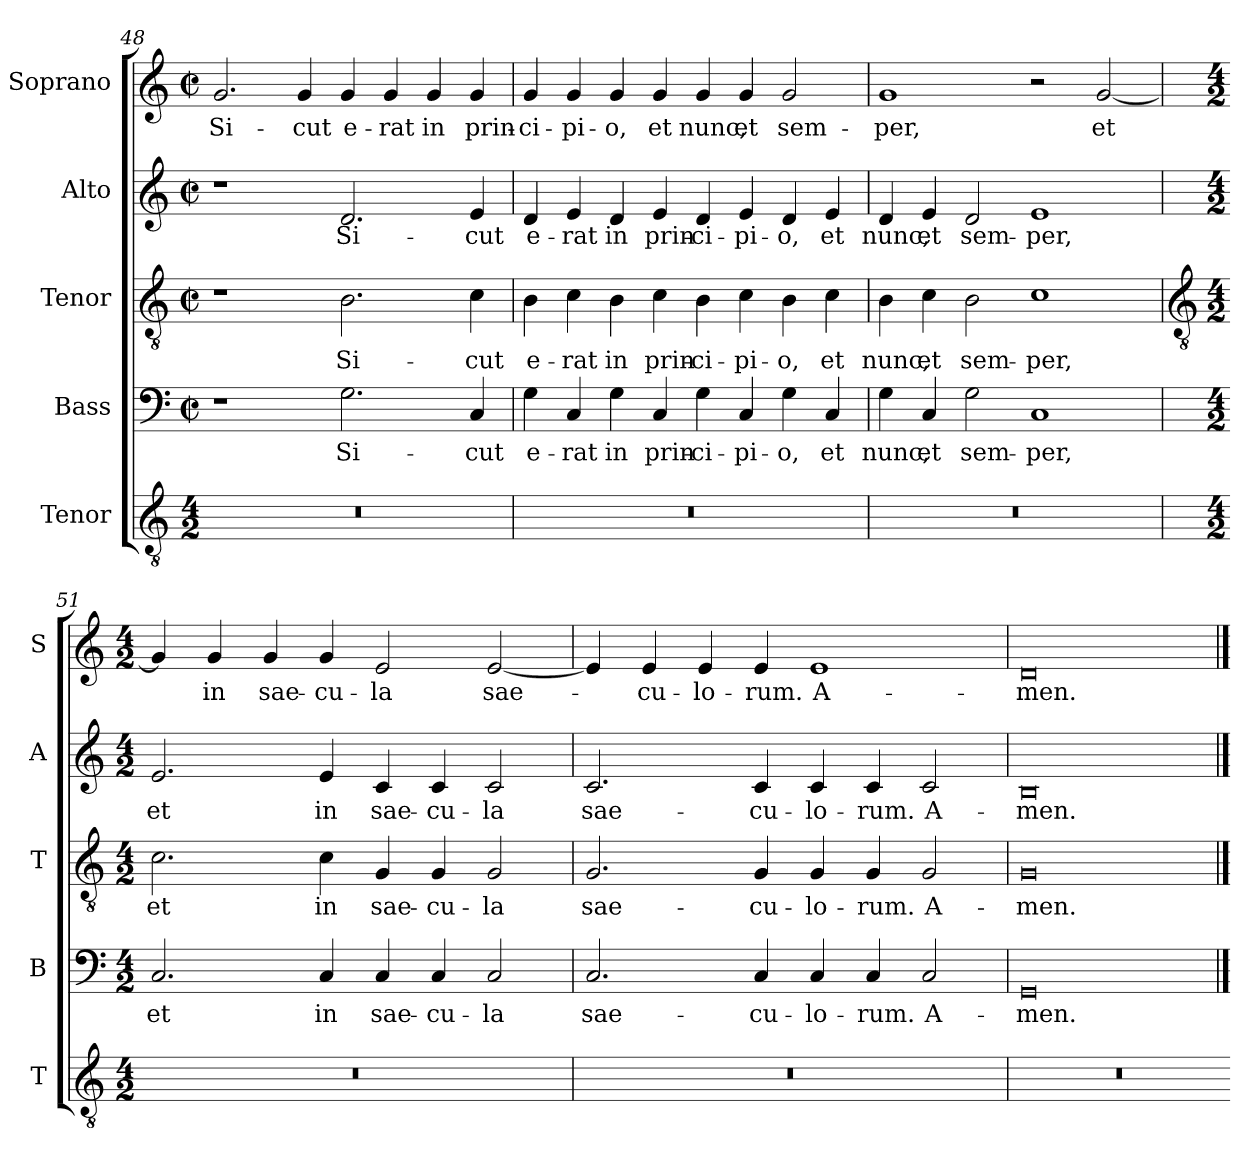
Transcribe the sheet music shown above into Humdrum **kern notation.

**kern	**kern	**text	**kern	**text	**kern	**text	**kern	**text
*part5	*part4	*part4	*part3	*part3	*part2	*part2	*part1	*part1
*staff5	*staff4	*staff4	*staff3	*staff3	*staff2	*staff2	*staff1	*staff1
*I"Tenor	*I"Bass	*	*I"Tenor	*	*I"Alto	*	*I"Soprano	*
*I'T	*I'B	*	*I'T	*	*I'A	*	*I'S	*
!!LO:LB:g=z
*clefGv2	*clefF4	*	*clefGv2	*	*clefG2	*	*clefG2	*
*k[]	*k[]	*	*k[]	*	*k[]	*	*k[]	*
*C:	*C:	*	*C:	*	*C:	*	*C:	*
*M4/2	*M4/2	*	*M4/2	*	*M4/2	*	*M4/2	*
*	*met(c|)	*	*met(c|)	*	*met(c|)	*	*met(c|)	*
=48	=48	=48	=48	=48	=48	=48	=48	=48
!	!	!	!	!	!	!	!	!LO:LY:b
0r	1r	.	1r	.	1r	.	2.g	Si-
!	!	!	!	!	!	!	!	!LO:LY:b
.	.	.	.	.	.	.	4g	-cut
!	!	!LO:LY:b	!	!LO:LY:b	!	!LO:LY:b	!	!LO:LY:b
.	2.G	Si-	2.B	Si-	2.d	Si-	4g	e-
!	!	!	!	!	!	!	!	!LO:LY:b
.	.	.	.	.	.	.	4g	-rat
!	!	!	!	!	!	!	!	!LO:LY:b
.	.	.	.	.	.	.	4g	in
!	!	!LO:LY:b	!	!LO:LY:b	!	!LO:LY:b	!	!LO:LY:b
.	4C	-cut	4c	-cut	4e	-cut	4g	prin-
=49	=49	=49	=49	=49	=49	=49	=49	=49
!	!	!LO:LY:b	!	!LO:LY:b	!	!LO:LY:b	!	!LO:LY:b
0r	4G	e-	4B	e-	4d	e-	4g	-ci-
!	!	!LO:LY:b	!	!LO:LY:b	!	!LO:LY:b	!	!LO:LY:b
.	4C	-rat	4c	-rat	4e	-rat	4g	-pi-
!	!	!LO:LY:b	!	!LO:LY:b	!	!LO:LY:b	!	!LO:LY:b
.	4G	in	4B	in	4d	in	4g	-o,
!	!	!LO:LY:b	!	!LO:LY:b	!	!LO:LY:b	!	!LO:LY:b
.	4C	prin-	4c	prin-	4e	prin-	4g	et
!	!	!LO:LY:b	!	!LO:LY:b	!	!LO:LY:b	!	!LO:LY:b
.	4G	-ci-	4B	-ci-	4d	-ci-	4g	nunc,
!	!	!LO:LY:b	!	!LO:LY:b	!	!LO:LY:b	!	!LO:LY:b
.	4C	-pi-	4c	-pi-	4e	-pi-	4g	et
!	!	!LO:LY:b	!	!LO:LY:b	!	!LO:LY:b	!	!LO:LY:b
.	4G	-o,	4B	-o,	4d	-o,	2g	sem-
!	!	!LO:LY:b	!	!LO:LY:b	!	!LO:LY:b	!	!
.	4C	et	4c	et	4e	et	.	.
=50	=50	=50	=50	=50	=50	=50	=50	=50
!	!	!LO:LY:b	!	!LO:LY:b	!	!LO:LY:b	!	!LO:LY:b
0r	4G	nunc,	4B	nunc,	4d	nunc,	1g	-per,
!	!	!LO:LY:b	!	!LO:LY:b	!	!LO:LY:b	!	!
.	4C	et	4c	et	4e	et	.	.
!	!	!LO:LY:b	!	!LO:LY:b	!	!LO:LY:b	!	!
.	2G	sem-	2B	sem-	2d	sem-	.	.
!	!	!LO:LY:b	!	!LO:LY:b	!	!LO:LY:b	!	!
.	1C	-per,	1c	-per,	1e	-per,	2r	.
!	!	!	!	!	!	!	!	!LO:LY:b
.	.	.	.	.	.	.	[2g	et
!!LO:LB:g=z
=51	=51	=51	=51	=51	=51	=51	=51	=51
*	*	*	*clefGv2	*	*	*	*	*
*M4/2	*M4/2	*	*M4/2	*	*M4/2	*	*M4/2	*
!	!	!LO:LY:b	!	!LO:LY:b	!	!LO:LY:b	!	!
0r	2.C	et	2.c	et	2.e	et	4g]	.
!	!	!	!	!	!	!	!	!LO:LY:b
.	.	.	.	.	.	.	4g	in
!	!	!	!	!	!	!	!	!LO:LY:b
.	.	.	.	.	.	.	4g	sae-
!	!	!LO:LY:b	!	!LO:LY:b	!	!LO:LY:b	!	!LO:LY:b
.	4C	in	4c	in	4e	in	4g	-cu-
!	!	!LO:LY:b	!	!LO:LY:b	!	!LO:LY:b	!	!LO:LY:b
.	4C	sae-	4G	sae-	4c	sae-	2e	-la
!	!	!LO:LY:b	!	!LO:LY:b	!	!LO:LY:b	!	!
.	4C	-cu-	4G	-cu-	4c	-cu-	.	.
!	!	!LO:LY:b	!	!LO:LY:b	!	!LO:LY:b	!	!LO:LY:b
.	2C	-la	2G	-la	2c	-la	[2e	sae-
=52	=52	=52	=52	=52	=52	=52	=52	=52
!	!	!LO:LY:b	!	!LO:LY:b	!	!LO:LY:b	!	!
0r	2.C	sae-	2.G	sae-	2.c	sae-	4e]	.
!	!	!	!	!	!	!	!	!LO:LY:b
.	.	.	.	.	.	.	4e	cu-
!	!	!	!	!	!	!	!	!LO:LY:b
.	.	.	.	.	.	.	4e	-lo-
!	!	!LO:LY:b	!	!LO:LY:b	!	!LO:LY:b	!	!LO:LY:b
.	4C	-cu-	4G	-cu-	4c	-cu-	4e	-rum.
!	!	!LO:LY:b	!	!LO:LY:b	!	!LO:LY:b	!	!LO:LY:b
.	4C	-lo-	4G	-lo-	4c	-lo-	1e	A-
!	!	!LO:LY:b	!	!LO:LY:b	!	!LO:LY:b	!	!
.	4C	-rum.	4G	-rum.	4c	-rum.	.	.
!	!	!LO:LY:b	!	!LO:LY:b	!	!LO:LY:b	!	!
.	2C	A-	2G	A-	2c	A-	.	.
=53	=53	=53	=53	=53	=53	=53	=53	=53
!	!	!LO:LY:b	!	!LO:LY:b	!	!LO:LY:b	!	!LO:LY:b
0r	0GG	-men.	0G	-men.	0B	-men.	0d	-men.
=	==	==	==	==	==	==	==	==
*-	*-	*-	*-	*-	*-	*-	*-	*-
